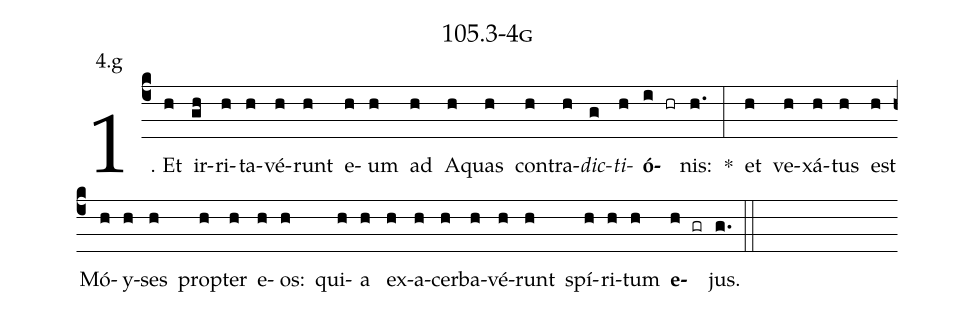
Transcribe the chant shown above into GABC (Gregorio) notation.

name: 105.3-4g;
annotation: 4.g;
%%
(c4)1. Et(h) ir(gh)ri(h)ta(h)vé(h)runt(h) e(h)um(h) ad(h) A(h)quas(h) con(h)tra(h)<i>dic</i>(g)<i>ti</i>(h)<b>ó</b>(i hr)nis:(h.) *(:) et(h) ve(h)xá(h)tus(h) est(h) Mó(h)y(h)ses(h) prop(h)ter(h) e(h)os:(h) qui(h)a(h) ex(h)a(h)cer(h)ba(h)vé(h)runt(h) spí(h)ri(h)tum(h) <b>e</b>(h gr)jus.(g.) (::)


%E(h) u(h) o(h) u(h) a(h) e.(g.) (::)
